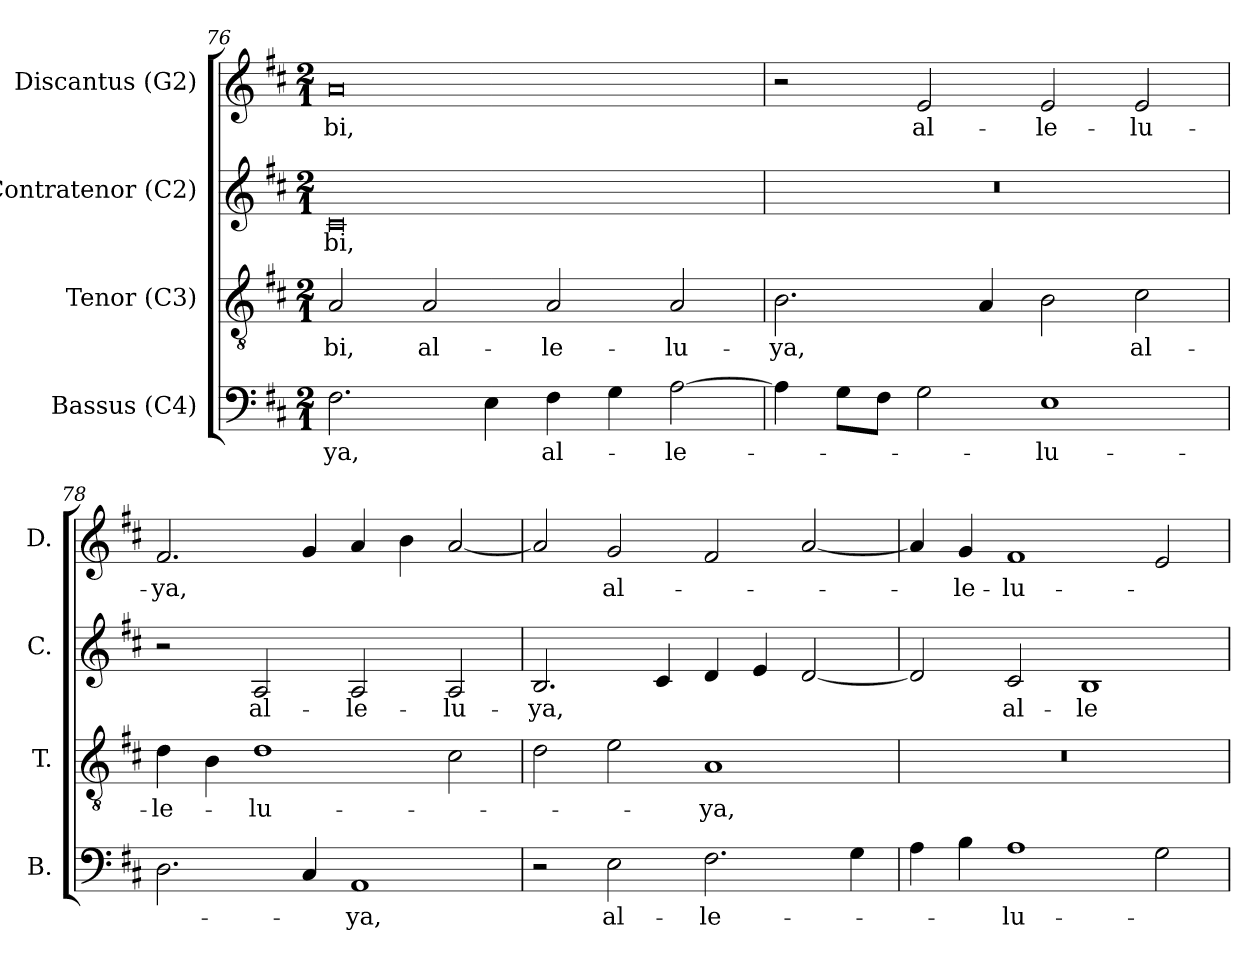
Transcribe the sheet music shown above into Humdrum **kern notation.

**kern	**text	**kern	**text	**kern	**text	**kern	**text
*part4	*part4	*part3	*part3	*part2	*part2	*part1	*part1
*staff4	*staff4	*staff3	*staff3	*staff2	*staff2	*staff1	*staff1
*I"Bassus (C4)	*	*I"Tenor (C3)	*	*I"Contratenor (C2)	*	*I"Discantus (G2)	*
*I'B.	*	*I'T.	*	*I'C.	*	*I'D.	*
*clefF4	*	*clefGv2	*	*clefG2	*	*clefG2	*
*	*	*ITrd7c12	*	*ITrd7c12	*	*	*
*k[f#c#]	*	*k[f#c#]	*	*k[f#c#]	*	*k[f#c#]	*
*D:	*	*D:	*	*D:	*	*D:	*
*M2/1	*	*M2/1	*	*M2/1	*	*M2/1	*
=76	=76	=76	=76	=76	=76	=76	=76
!	!LO:LY:b:color=#000000	!	!	!	!	!	!
!	!	!	!LO:LY:b:color=#000000	!	!	!	!
!	!	!	!	!	!LO:LY:b:color=#000000	!	!
!	!	!	!	!	!	!	!LO:LY:b:color=#000000
2.F#i\	-ya,	2AAi/	-bi,	0C#i	-bi,	0ai	-bi,
!	!	!	!LO:LY:b:color=#000000	!	!	!	!
.	.	2AAi/	al-	.	.	.	.
4Ei\	.	.	.	.	.	.	.
!	!LO:LY:b:color=#000000	!	!	!	!	!	!
!	!	!	!LO:LY:b:color=#000000	!	!	!	!
4F#i\	al-	2AAi/	-le-	.	.	.	.
4Gi\	.	.	.	.	.	.	.
!	!LO:LY:b:color=#000000	!	!	!	!	!	!
!	!	!	!LO:LY:b:color=#000000	!	!	!	!
[2Ai\	-le-	2AAi/	-lu-	.	.	.	.
!!LO:LB:g=z
=77	=77	=77	=77	=77	=77	=77	=77
!	!	!	!LO:LY:b:color=#000000	!LO:N:vis=1	!	!	!
4Ai\]	.	2.BBi\	-ya,	0r	.	2r	.
8Gi\L	.	.	.	.	.	.	.
8F#i\J	.	.	.	.	.	.	.
!	!	!	!	!	!	!	!LO:LY:b:color=#000000
2Gi\	.	.	.	.	.	2ei/	al-
.	.	4AAi/	.	.	.	.	.
!	!LO:LY:b:color=#000000	!	!	!	!	!	!
!	!	!	!	!	!	!	!LO:LY:b:color=#000000
1Ei	-lu-	2BBi\	.	.	.	2ei/	-le-
!	!	!	!LO:LY:b:color=#000000	!	!	!	!
!	!	!	!	!	!	!	!LO:LY:b:color=#000000
.	.	2C#i\	al-	.	.	2ei/	-lu-
=78	=78	=78	=78	=78	=78	=78	=78
!	!	!	!LO:LY:b:color=#000000	!	!	!	!
!	!	!	!	!	!	!	!LO:LY:b:color=#000000
2.Di\	.	4Di\	-le-	2r	.	2.f#i/	-ya,
.	.	4BBi\	.	.	.	.	.
!	!	!	!LO:LY:b:color=#000000	!	!	!	!
!	!	!	!	!	!LO:LY:b:color=#000000	!	!
.	.	1Di	-lu-	2AAi/	al-	.	.
4C#i/	.	.	.	.	.	4gi/	.
!	!LO:LY:b:color=#000000	!	!	!	!	!	!
!	!	!	!	!	!LO:LY:b:color=#000000	!	!
1AAi	-ya,	.	.	2AAi/	-le-	4ai/	.
.	.	.	.	.	.	4bi\	.
!	!	!	!	!	!LO:LY:b:color=#000000	!	!
.	.	2C#i\	.	2AAi/	-lu-	[2ai/	.
=79	=79	=79	=79	=79	=79	=79	=79
!	!	!	!	!	!LO:LY:b:color=#000000	!	!
2r	.	2Di\	.	2.BBi/	-ya,	2ai/]	.
!	!LO:LY:b:color=#000000	!	!	!	!	!	!
!	!	!	!	!	!	!	!LO:LY:b:color=#000000
2Ei\	al-	2Ei\	.	.	.	2gi/	al-
.	.	.	.	4C#i/	.	.	.
!	!LO:LY:b:color=#000000	!	!	!	!	!	!
!	!	!	!LO:LY:b:color=#000000	!	!	!	!
2.F#i\	-le-	1AAi	-ya,	4Di/	.	2f#i/	.
.	.	.	.	4Ei/	.	.	.
.	.	.	.	[2Di/	.	[2ai/	.
4Gi\	.	.	.	.	.	.	.
=80	=80	=80	=80	=80	=80	=80	=80
!	!	!LO:N:vis=1	!	!	!	!	!
4Ai\	.	0r	.	2Di/]	.	4ai/]	.
!	!	!	!	!	!	!	!LO:LY:b:color=#000000
4Bi\	.	.	.	.	.	4gi/	-le-
!	!LO:LY:b:color=#000000	!	!	!	!	!	!
!	!	!	!	!	!LO:LY:b:color=#000000	!	!
!	!	!	!	!	!	!	!LO:LY:b:color=#000000
1Ai	-lu-	.	.	2C#i/	al-	1f#i	-lu-
!	!	!	!	!	!LO:LY:b:color=#000000	!	!
.	.	.	.	1BBi	-le-	.	.
2Gi\	.	.	.	.	.	2ei/	.
=	=	=	=	=	=	=	=
*-	*-	*-	*-	*-	*-	*-	*-
